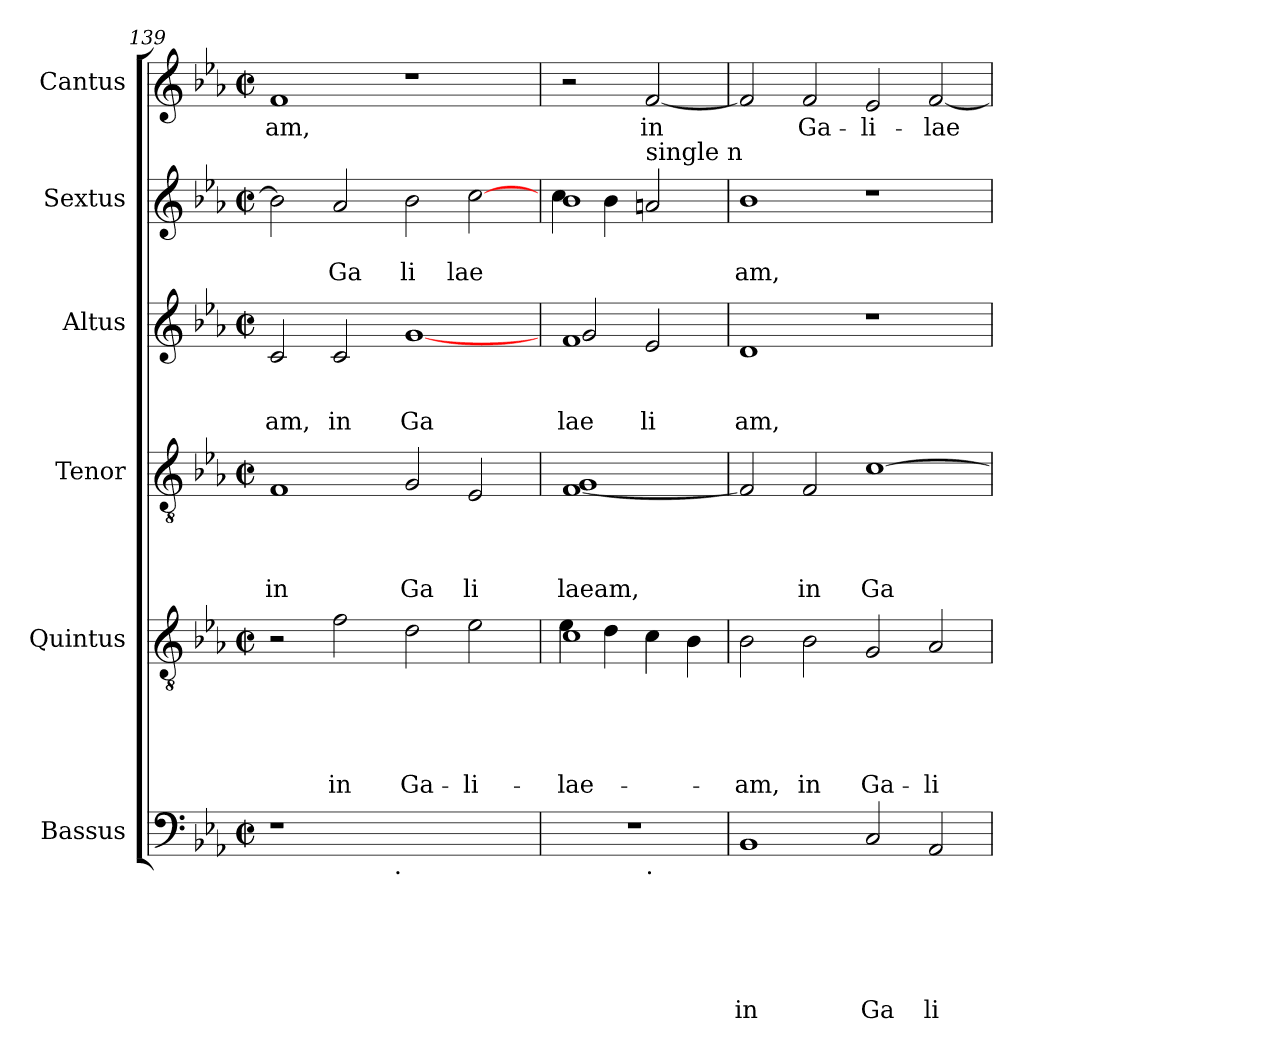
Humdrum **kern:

**kern	**text	**text	**text	**text	**text	**text	**kern	**text	**text	**text	**text	**text	**kern	**text	**text	**text	**text	**kern	**text	**text	**text	**kern	**text	**text	**kern	**text
*part6	*part6	*part6	*part6	*part6	*part6	*part6	*part5	*part5	*part5	*part5	*part5	*part5	*part4	*part4	*part4	*part4	*part4	*part3	*part3	*part3	*part3	*part2	*part2	*part2	*part1	*part1
*staff6	*staff6	*staff6	*staff6	*staff6	*staff6	*staff6	*staff5	*staff5	*staff5	*staff5	*staff5	*staff5	*staff4	*staff4	*staff4	*staff4	*staff4	*staff3	*staff3	*staff3	*staff3	*staff2	*staff2	*staff2	*staff1	*staff1
*I"Bassus	*	*	*	*	*	*	*I"Quintus	*	*	*	*	*	*I"Tenor	*	*	*	*	*I"Altus	*	*	*	*I"Sextus	*	*	*I"Cantus	*
*clefF4	*	*	*	*	*	*	*clefGv2	*	*	*	*	*	*clefGv2	*	*	*	*	*clefG2	*	*	*	*clefG2	*	*	*clefG2	*
*k[b-e-a-]	*	*	*	*	*	*	*k[b-e-a-]	*	*	*	*	*	*k[b-e-a-]	*	*	*	*	*k[b-e-a-]	*	*	*	*k[b-e-a-]	*	*	*k[b-e-a-]	*
*E-:	*	*	*	*	*	*	*E-:	*	*	*	*	*	*E-:	*	*	*	*	*E-:	*	*	*	*E-:	*	*	*E-:	*
*M2/2	*	*	*	*	*	*	*M2/2	*	*	*	*	*	*M2/2	*	*	*	*	*M2/2	*	*	*	*M2/2	*	*	*M2/2	*
*met(c|)	*	*	*	*	*	*	*met(c|)	*	*	*	*	*	*met(c|)	*	*	*	*	*met(c|)	*	*	*	*met(c|)	*	*	*met(c|)	*
=139	=139	=139	=139	=139	=139	=139	=139	=139	=139	=139	=139	=139	=139	=139	=139	=139	=139	=139	=139	=139	=139	=139	=139	=139	=139	=139
!	!	!	!	!	!	!	!	!	!	!	!	!	!	!	!	!	!LO:LY:b	!	!	!	!LO:LY:b	!	!	!	!	!LO:LY:b
*^	*	*	*	*	*	*	*	*	*	*	*	*	*	*	*	*	*	*	*	*	*	*	*	*	*	*
1r	2ryy	.	.	.	.	.	.	2r	.	.	.	.	.	1F	.	.	.	in	2c/	.	.	am,	2b-\]	.	.	1f	-am,
!	!	!	!	!	!	!	!	!	!	!	!	!	!LO:LY:b	!	!	!	!	!	!	!	!	!LO:LY:b	!	!	!LO:LY:b	!	!
.	4...ryy	.	.	.	.	.	.	2f\	.	.	.	.	in	.	.	.	.	.	2c/	.	.	in	2a-/	.	Ga	.	.
!	!LO:TX:b:t=.	!	!	!	!	!	!	!	!	!	!	!	!	!	!	!	!	!	!	!	!	!	!	!	!	!	!
.	1ryy	.	.	.	.	.	.	.	.	.	.	.	.	.	.	.	.	.	.	.	.	.	.	.	.	.	.
!	!	!	!	!	!	!	!	!	!	!	!	!	!LO:LY:b	!	!	!	!	!LO:LY:b	!	!	!	!LO:LY:b	!	!	!LO:LY:b	!	!
1ryy	.	.	.	.	.	.	.	2d\	.	.	.	.	Ga-	2G/	.	.	.	Ga	[<1g	.	.	Ga	2b-\	.	li	1r	.
!	!	!	!	!	!	!	!	!	!	!	!	!	!LO:LY:b	!	!	!	!	!LO:LY:b	!	!	!	!	!	!	!LO:LY:b	!	!
.	.	.	.	.	.	.	.	2e-\	.	.	.	.	-li-	2E-/	.	.	.	li	.	.	.	.	[>2cc\	.	lae	.	.
.	32ryy	.	.	.	.	.	.	.	.	.	.	.	.	.	.	.	.	.	.	.	.	.	.	.	.	.	.
=140	=140	=140	=140	=140	=140	=140	=140	=140	=140	=140	=140	=140	=140	=140	=140	=140	=140	=140	=140	=140	=140	=140	=140	=140	=140	=140	=140
*	*	*	*	*	*	*	*	*^	*	*	*	*	*	*	*	*	*	*	*	*	*	*	*	*	*	*	*
!	!	!	!	!	!	!	!	!	!	!	!	!	!	!LO:LY:b	!	!	!	!	!LO:LY:b	!	!	!	!LO:LY:b	!	!	!	!	!
*	*	*	*	*	*	*	*	*	*	*	*	*	*	*	*	*	*	*	*	*^	*	*	*	*^	*	*	*	*
1r	2ryy	.	.	.	.	.	.	1c	4e-\	.	.	.	.	-lae-	[<1F 1G	.	.	.	laeam,	1f	2g/	.	.	lae	1b-	4cc\	.	.	2r	.
.	.	.	.	.	.	.	.	.	4d\	.	.	.	.	.	.	.	.	.	.	.	.	.	.	.	.	4b-\	.	.	.	.
!	!	!	!	!	!	!	!	!	!	!	!	!	!	!	!	!	!	!	!	!	!	!	!	!	!	!LO:TX:a:t=single n	!	!	!	!
!	!LO:TX:b:t=.	!	!	!	!	!	!	!	!	!	!	!	!	!	!	!	!	!	!	!	!	!	!	!	!	!	!	!	!	!
!	!	!	!	!	!	!	!	!	!	!	!	!	!	!	!	!	!	!	!	!	!	!	!	!LO:LY:b	!	!	!	!	!	!LO:LY:b
.	2ryy	.	.	.	.	.	.	.	4c\	.	.	.	.	.	.	.	.	.	.	.	2e-/	.	.	li	.	2a/	.	.	[<2f/	in
.	.	.	.	.	.	.	.	.	4B-\	.	.	.	.	.	.	.	.	.	.	.	.	.	.	.	.	.	.	.	.	.
*	*	*	*	*	*	*	*	*	*	*	*	*	*	*	*	*	*	*	*	*v	*v	*	*	*	*	*	*	*	*	*
*	*	*	*	*	*	*	*	*	*	*	*	*	*	*	*	*	*	*	*	*	*	*	*	*v	*v	*	*	*	*
=141	=141	=141	=141	=141	=141	=141	=141	=141	=141	=141	=141	=141	=141	=141	=141	=141	=141	=141	=141	=141	=141	=141	=141	=141	=141	=141	=141	=141
!	!	!	!	!	!	!	!LO:LY:b	!	!	!	!	!	!	!LO:LY:b	!	!	!	!	!	!	!	!	!LO:LY:b	!	!	!LO:LY:b	!	!
*v	*v	*	*	*	*	*	*	*	*	*	*	*	*	*	*	*	*	*	*	*	*	*	*	*	*	*	*	*
*	*	*	*	*	*	*	*v	*v	*	*	*	*	*	*	*	*	*	*	*	*	*	*	*	*	*	*	*
1BB-	.	.	.	.	.	in	2B-\	.	.	.	.	-am,	2F/]	.	.	.	.	1d	.	.	am,	1b-	.	am,	2f/]	.
!	!	!	!	!	!	!	!	!	!	!	!	!LO:LY:b	!	!	!	!	!LO:LY:b	!	!	!	!	!	!	!	!	!LO:LY:b
.	.	.	.	.	.	.	2B-\	.	.	.	.	in	2F/	.	.	.	in	.	.	.	.	.	.	.	2f/	Ga-
!	!	!	!	!	!	!LO:LY:b	!	!	!	!	!	!LO:LY:b	!	!	!	!	!LO:LY:b	!	!	!	!	!	!	!	!	!LO:LY:b
2C/	.	.	.	.	.	Ga	2G/	.	.	.	.	Ga-	[>1c	.	.	.	Ga	1r	.	.	.	1r	.	.	2e-/	-li-
!	!	!	!	!	!	!LO:LY:b	!	!	!	!	!	!LO:LY:b	!	!	!	!	!	!	!	!	!	!	!	!	!	!LO:LY:b
2AA-/	.	.	.	.	.	li	2A-/	.	.	.	.	-li-	.	.	.	.	.	.	.	.	.	.	.	.	[<2f/	-lae-
=	=	=	=	=	=	=	=	=	=	=	=	=	=	=	=	=	=	=	=	=	=	=	=	=	=	=
*-	*-	*-	*-	*-	*-	*-	*-	*-	*-	*-	*-	*-	*-	*-	*-	*-	*-	*-	*-	*-	*-	*-	*-	*-	*-	*-
